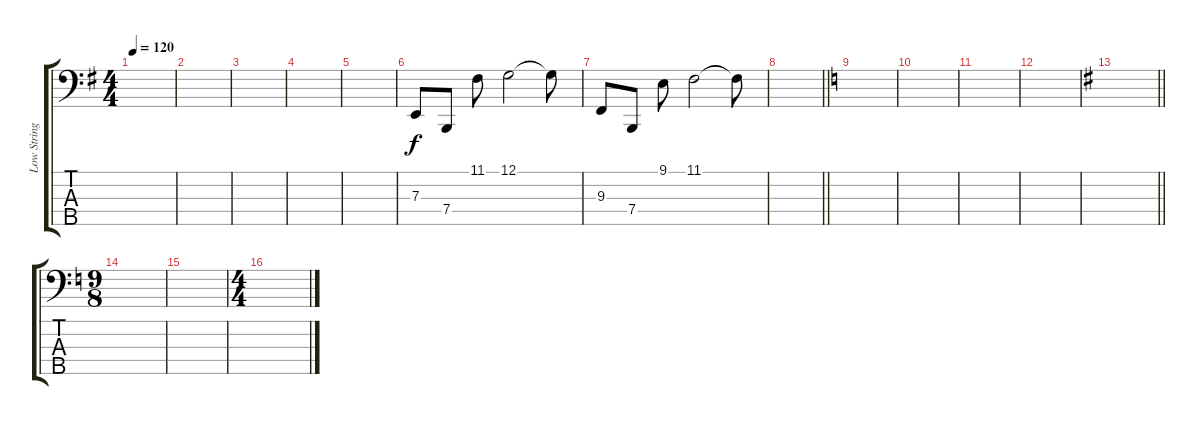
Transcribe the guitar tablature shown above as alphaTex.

\track ("Low Strings Standard" "Low String") {instrument stringensemble1}
\staff {score tabs}
\tuning (G2 D2 A1 E1 B0) {hide}
\ts (4 4)
\tempo 120
\clef f4
\ks eminor
|
|
|
|
|
7.3.8{volume 13} 7.4.8 11.1.8 12.1.2 12.1{t}.8 |
9.3.8 7.4.8 9.1.8 11.1.2 11.1{t}.8 |
\barLineRight lightlight
|
\ks c
|
|
|
|
\barLineRight lightlight
\ks eminor
|
\ts (9 8)
\section ("" "")
\ks c
|
|
\ts (4 4)
